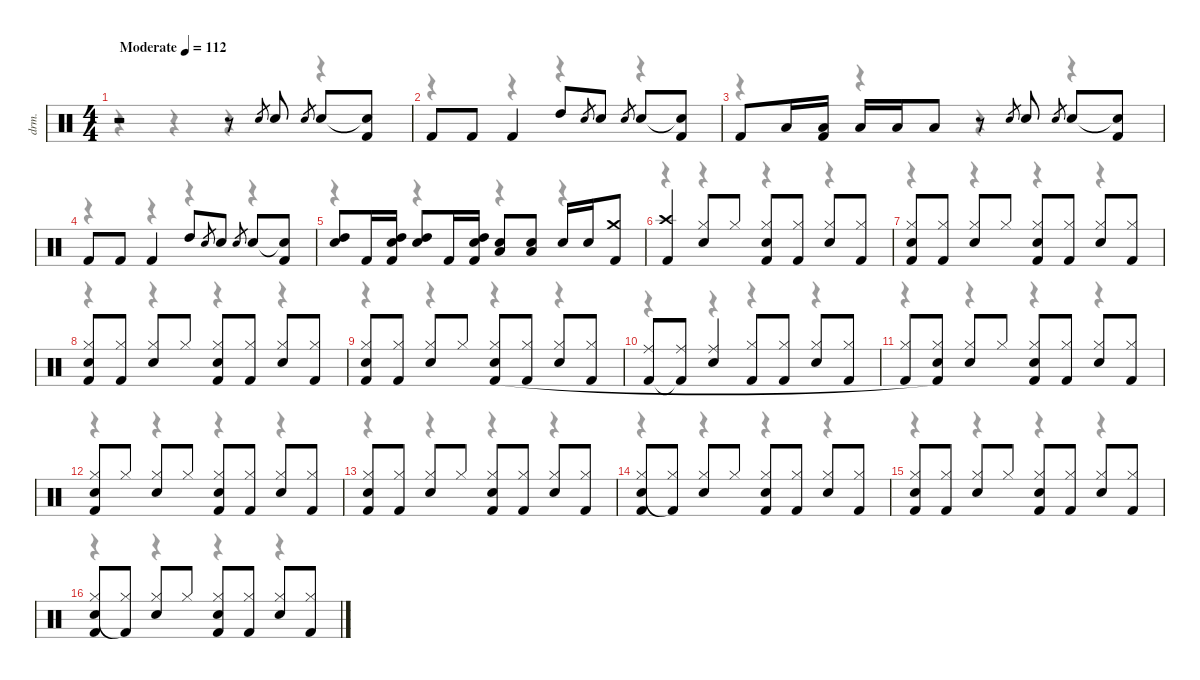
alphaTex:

\defaultSystemsLayout 4
\hideDynamics
\bracketExtendMode nobrackets
\otherSystemsTrackNameOrientation horizontal
\track ("Drums" "drm.") {instrument percussion}
\staff {score}
\articulation defaults
\voice
\ts (4 4)
\beaming (8 2 2 2 2)
\tempo (112 "Moderate")
\clef neutral
\ks c
r.2{dy mp} r.8 "Electric Snare (hit)".8{gr} "Snare (hit) 2".8{dy f} "Electric Snare (hit)".8{gr dy mp} "Snare (hit) 2".8{dy f} ("Snare (hit) 2"{t} "Kick (hit) 2").8 |
"Kick (hit) 2".8 "Kick (hit) 2".8 "Kick (hit) 2".4 "High Tom (hit)".8 "Electric Snare (hit)".8{gr dy mp} "Snare (hit) 2".8{dy f} "Electric Snare (hit)".8{gr dy mp} "Snare (hit) 2".8{dy f} ("Snare (hit) 2"{t} "Kick (hit) 2").8 |
"Kick (hit) 2".8 "Low Tom (hit)".16 ("Low Tom (hit)" "Kick (hit) 2").16 "Low Tom (hit)".16 "Low Tom (hit)".16 "Low Tom (hit)".8 r.8 "Electric Snare (hit)".8{gr dy mp} "Snare (hit) 2".8{dy f} "Electric Snare (hit)".8{gr dy mp} "Snare (hit) 2".8{dy f} ("Snare (hit) 2"{t} "Kick (hit) 2").8 |
"Kick (hit) 2".8{dy mf} "Kick (hit) 2".8 "Kick (hit) 2".4 "High Tom (hit)".8{dy f} "Electric Snare (hit)".8{gr dy mp} "Snare (hit) 2".8{dy f} "Electric Snare (hit)".8{gr dy mp} "Snare (hit) 2".8{dy f} ("Snare (hit) 2"{t} "Kick (hit) 2").8 |
("High Tom (hit)" "Snare (hit) 2").8 "Kick (hit) 2".16 ("High Tom (hit)" "Snare (hit) 2" "Kick (hit) 2").16 ("High Tom (hit)" "Snare (hit) 2").8 "Kick (hit) 2".16 ("High Tom (hit)" "Snare (hit) 2" "Kick (hit) 2").16 ("Low Tom (hit)" "Snare (hit) 2").8 ("Low Tom (hit)" "Snare (hit) 2").8 "Snare (hit) 2".16 "Snare (hit) 2".16 ("Crash medium (hit)" "Kick (hit) 2").8 |
("Crash high (hit)" "Kick (hit) 2").4 ("Hi-Hat (closed)" "Snare (hit) 2").8 "Hi-Hat (closed)".8{dy mf} ("Hi-Hat (closed)" "Snare (hit) 2" "Kick (hit) 2").8{dy f} ("Hi-Hat (closed)" "Kick (hit) 2").8{dy mf} ("Hi-Hat (closed)" "Snare (hit) 2").8{dy f} ("Hi-Hat (closed)" "Kick (hit) 2").8{dy mf} |
("Hi-Hat (closed)" "Snare (hit) 2" "Kick (hit) 2").8{dy f} ("Hi-Hat (closed)" "Kick (hit) 2").8 ("Hi-Hat (closed)" "Snare (hit) 2").8 "Hi-Hat (closed)".8{dy mf} ("Hi-Hat (closed)" "Snare (hit) 2" "Kick (hit) 2").8{dy f} ("Hi-Hat (closed)" "Kick (hit) 2").8 ("Hi-Hat (closed)" "Snare (hit) 2").8 ("Hi-Hat (closed)" "Kick (hit) 2").8 |
("Hi-Hat (closed)" "Snare (hit) 2" "Kick (hit) 2").8 ("Hi-Hat (closed)" "Kick (hit) 2").8 ("Hi-Hat (closed)" "Snare (hit) 2").8 "Hi-Hat (closed)".8{dy mf} ("Hi-Hat (closed)" "Snare (hit) 2" "Kick (hit) 2").8{dy f} ("Hi-Hat (closed)" "Kick (hit) 2").8 ("Hi-Hat (closed)" "Snare (hit) 2").8 ("Hi-Hat (closed)" "Kick (hit) 2").8{dy mf} |
("Hi-Hat (closed)" "Snare (hit) 2" "Kick (hit) 2").8{dy f} ("Hi-Hat (closed)" "Kick (hit) 2").8 ("Hi-Hat (closed)" "Snare (hit) 2").8 "Hi-Hat (closed)".8{dy mf} ("Hi-Hat (closed)" "Snare (hit) 2" "Kick (hit) 2").8{dy f} ("Hi-Hat (closed)" "Kick (hit) 2").8 ("Hi-Hat (closed)" "Snare (hit) 2").8 ("Hi-Hat (closed)" "Kick (hit) 2").8{dy mf} |
("Ride (middle)" "Kick (hit) 2").8{dy ff} ("Ride (middle)" "Kick (hit) 2"{t}).8 ("Ride (middle)" "Snare (hit) 2").4 ("Hi-Hat (closed)" "Kick (hit) 2").8{dy mf} ("Hi-Hat (closed)" "Kick (hit) 2").8 ("Hi-Hat (closed)" "Snare (hit) 2").8{dy f} ("Hi-Hat (closed)" "Kick (hit) 2").8{dy mf} |
("Hi-Hat (closed)" "Kick (hit) 2").8 ("Hi-Hat (closed)" "Snare (hit) 2" "Kick (hit) 2"{t}).8 ("Hi-Hat (closed)" "Snare (hit) 2").8{dy f} "Hi-Hat (closed)".8{dy mf} ("Hi-Hat (closed)" "Snare (hit) 2" "Kick (hit) 2").8 ("Hi-Hat (closed)" "Kick (hit) 2").8 ("Hi-Hat (closed)" "Snare (hit) 2").8{dy f} ("Hi-Hat (closed)" "Kick (hit) 2").8{dy mf} |
("Hi-Hat (closed)" "Snare (hit) 2" "Kick (hit) 2").8 "Hi-Hat (closed)".8 ("Hi-Hat (closed)" "Snare (hit) 2").8 "Hi-Hat (closed)".8 ("Hi-Hat (closed)" "Snare (hit) 2" "Kick (hit) 2").8 ("Hi-Hat (closed)" "Kick (hit) 2").8 ("Hi-Hat (closed)" "Snare (hit) 2").8 ("Hi-Hat (closed)" "Kick (hit) 2").8 |
("Hi-Hat (closed)" "Snare (hit) 2" "Kick (hit) 2").8 ("Hi-Hat (closed)" "Kick (hit) 2").8 ("Hi-Hat (closed)" "Snare (hit) 2").8 "Hi-Hat (closed)".8 ("Hi-Hat (closed)" "Snare (hit) 2" "Kick (hit) 2").8 ("Hi-Hat (closed)" "Kick (hit) 2").8 ("Hi-Hat (closed)" "Snare (hit) 2").8 ("Hi-Hat (closed)" "Kick (hit) 2").8 |
("Hi-Hat (closed)" "Snare (hit) 2" "Kick (hit) 2").8 ("Hi-Hat (closed)" "Kick (hit) 2"{t}).8 ("Hi-Hat (closed)" "Snare (hit) 2").8 "Hi-Hat (closed)".8 ("Hi-Hat (closed)" "Snare (hit) 2" "Kick (hit) 2").8 ("Hi-Hat (closed)" "Kick (hit) 2").8 ("Hi-Hat (closed)" "Snare (hit) 2").8 ("Hi-Hat (closed)" "Kick (hit) 2").8 |
("Hi-Hat (closed)" "Snare (hit) 2" "Kick (hit) 2").8 ("Hi-Hat (closed)" "Kick (hit) 2").8 ("Hi-Hat (closed)" "Snare (hit) 2").8 "Hi-Hat (closed)".8 ("Hi-Hat (closed)" "Snare (hit) 2" "Kick (hit) 2").8 ("Hi-Hat (closed)" "Kick (hit) 2").8 ("Hi-Hat (closed)" "Snare (hit) 2").8 ("Hi-Hat (closed)" "Kick (hit) 2").8 |
("Hi-Hat (closed)" "Snare (hit) 2" "Kick (hit) 2").8 ("Hi-Hat (closed)" "Kick (hit) 2"{t}).8 ("Hi-Hat (closed)" "Snare (hit) 2").8 "Hi-Hat (closed)".8 ("Hi-Hat (closed)" "Snare (hit) 2" "Kick (hit) 2").8 ("Hi-Hat (closed)" "Kick (hit) 2").8 ("Hi-Hat (closed)" "Snare (hit) 2").8 ("Hi-Hat (closed)" "Kick (hit) 2").8
\voice
\clef neutral
\ottava regular
\simile none
\ks c
r.4{dy mf} r.4 r.4 r.4 |
r.4 r.4 r.4 r.4 |
r.4 r.4 r.4 r.4 |
r.4 r.4 r.4 r.4 |
r.4 r.4 r.4 r.4 |
r.4 r.4 r.4 r.4 |
r.4 r.4 r.4 r.4 |
r.4 r.4 r.4 r.4 |
r.4 r.4 r.4 r.4 |
r.4 r.4 r.4 r.4 |
r.4 r.4 r.4 r.4 |
r.4 r.4 r.4 r.4 |
r.4 r.4 r.4 r.4 |
r.4 r.4 r.4 r.4 |
r.4 r.4 r.4 r.4 |
r.4 r.4 r.4 r.4
